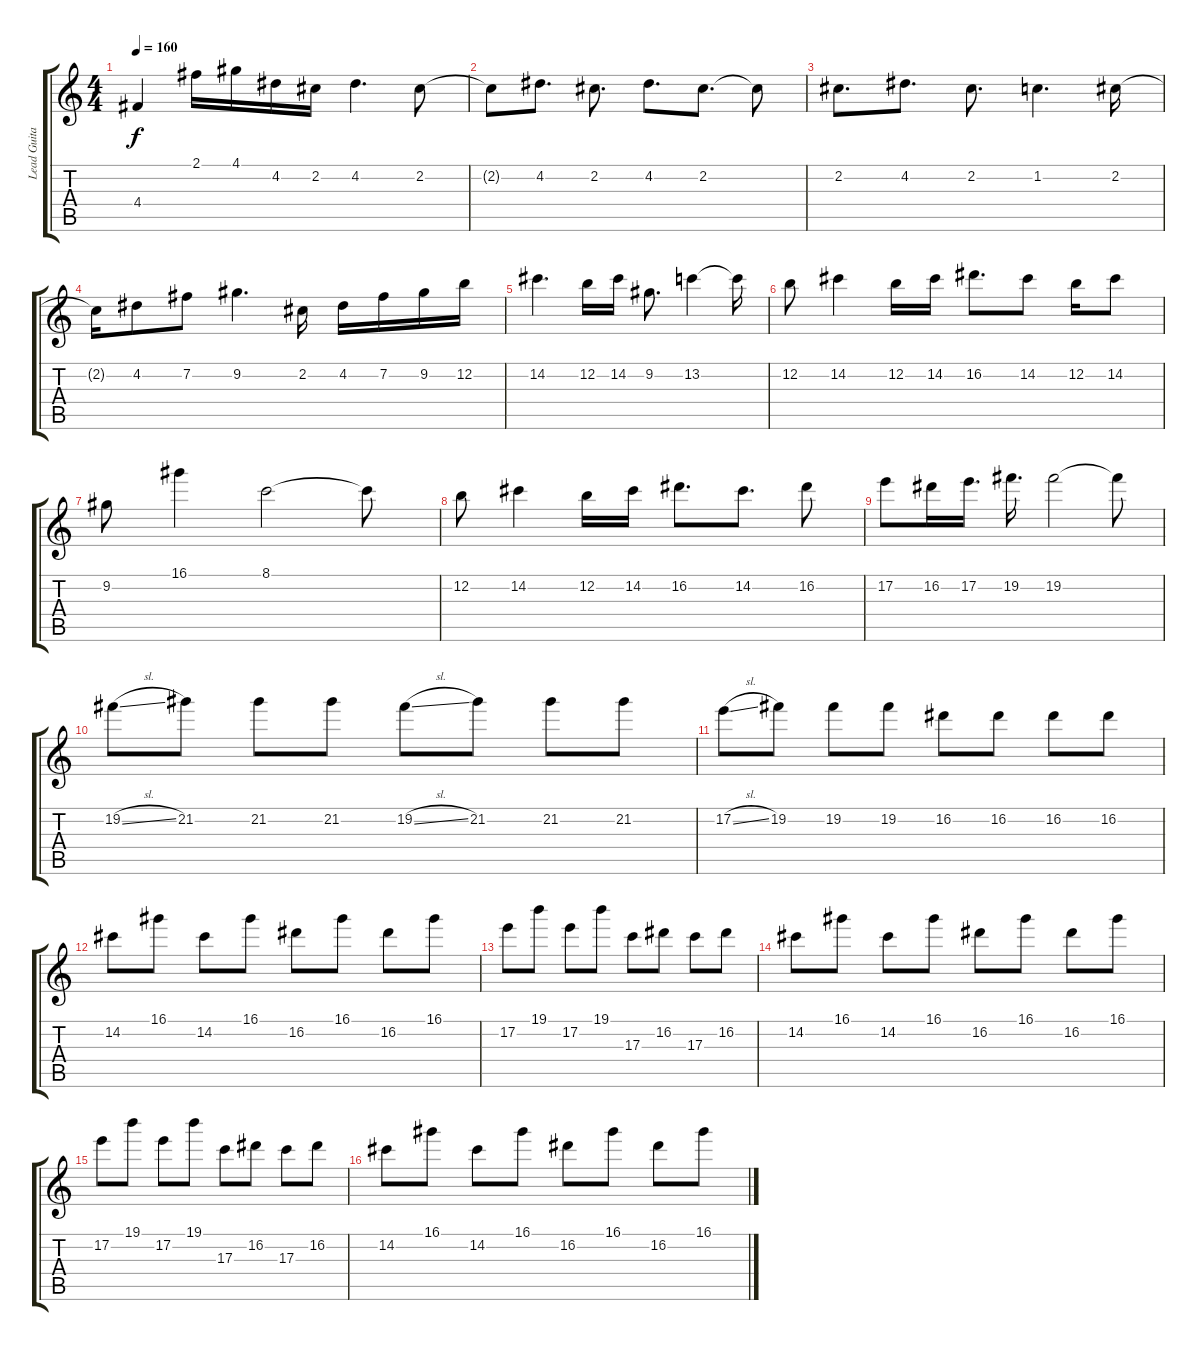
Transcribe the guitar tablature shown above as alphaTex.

\track ("Lead Guitar" "Lead Guita") {instrument distortionguitar}
\staff {score tabs}
\tuning (E4 B3 G3 D3 A2 E2) {hide}
\ts (4 4)
\tempo 160
\clef g2
\ks c
4.4.4{dy f} 2.1.16 4.1.16 4.2.16 2.2.16 4.2.4{d} 2.2.8 |
2.2{t}.8 4.2.8{d} 2.2.8{d} 4.2.8{d} 2.2.8{d} 2.2{t}.8 |
2.2.8{d} 4.2.8{d} 2.2.8{d} 1.2.4{d} 2.2.16 |
2.2{t}.16 4.2.8 7.2.8 9.2.4{d} 2.2.16 4.2.16 7.2.16 9.2.16 12.2.16 |
14.2.4{d} 12.2.16 14.2.16 9.2.8{d} 13.2.4 13.2{t}.16 |
12.2.8 14.2.4 12.2.16 14.2.16 16.2.8{d} 14.2.8 12.2.16 14.2.8 |
9.2.8 16.1.4 8.1.2 8.1{t}.8 |
12.2.8 14.2.4 12.2.16 14.2.16 16.2.8{d} 14.2.8{d} 16.2.8 |
17.2.8 16.2.16 17.2.16{d} 19.2.16{d} 19.2.2 19.2{t}.8 |
19.2{sl}.8 21.2.8 21.2.8 21.2.8 19.2{sl}.8 21.2.8 21.2.8 21.2.8 |
17.2{sl}.8 19.2.8 19.2.8 19.2.8 16.2.8 16.2.8 16.2.8 16.2.8 |
14.2.8 16.1.8 14.2.8 16.1.8 16.2.8 16.1.8 16.2.8 16.1.8 |
17.2.8 19.1.8 17.2.8 19.1.8 17.3.8 16.2.8 17.3.8 16.2.8 |
14.2.8 16.1.8 14.2.8 16.1.8 16.2.8 16.1.8 16.2.8 16.1.8 |
17.2.8 19.1.8 17.2.8 19.1.8 17.3.8 16.2.8 17.3.8 16.2.8 |
14.2.8 16.1.8 14.2.8 16.1.8 16.2.8 16.1.8 16.2.8 16.1.8
